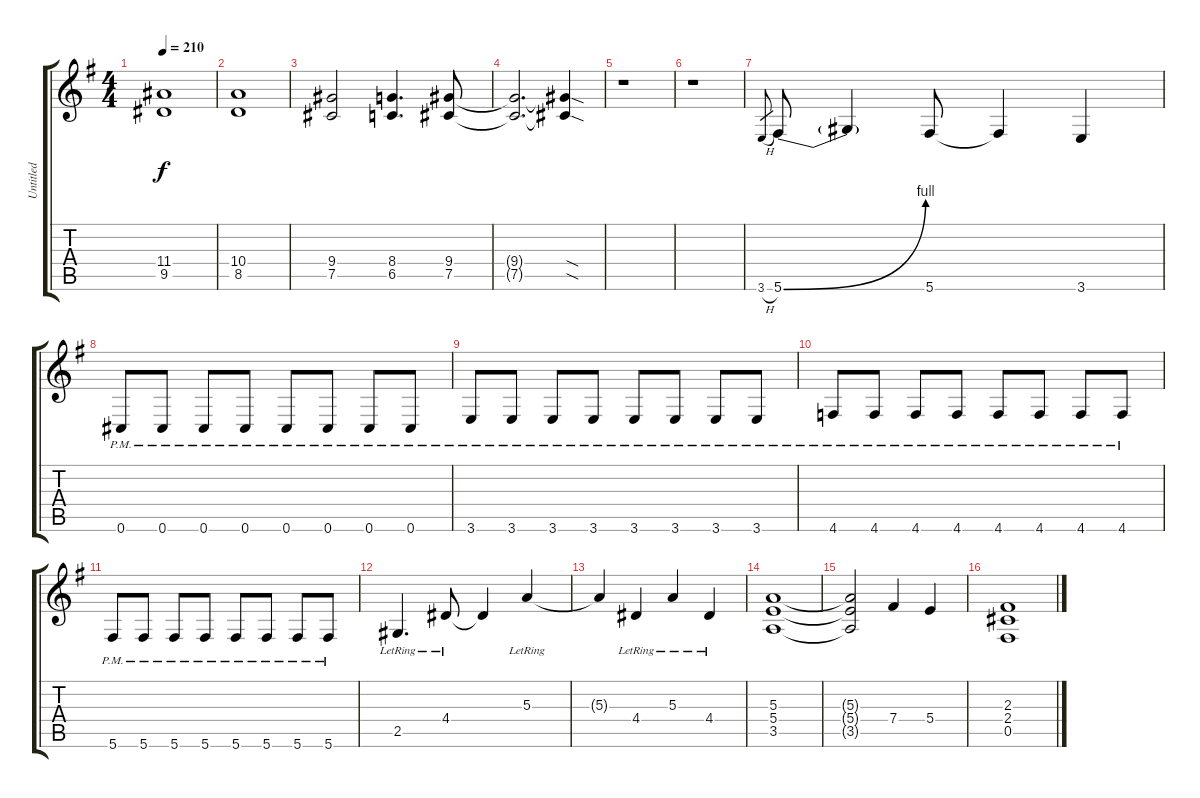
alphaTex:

\track ("Untitled" "Untitled") {instrument distortionguitar}
\staff {score tabs}
\tuning (Db4 Ab3 E3 B2 Gb2 Db2) {hide}
\ts (4 4)
\tempo 210
\clef g2
\ks g
(11.4 9.5).1{dy f} |
(10.4 8.5).1 |
(9.4 7.5).2 (8.4 6.5).4{d} (9.4 7.5).8 |
(9.4{t} 7.5{t}).2{d} (9.4{sod t} 7.5{sod t}).4 |
r.1 |
r.1 |
3.6{h}.8{gr} 5.6{be (bend 0 0 60 4)}.8 5.6{t}.4 5.6.8 5.6{t}.4 3.6.4 |
0.6{pm}.8 0.6{pm}.8 0.6{pm}.8 0.6{pm}.8 0.6{pm}.8 0.6{pm}.8 0.6{pm}.8 0.6{pm}.8 |
3.6{pm}.8 3.6{pm}.8 3.6{pm}.8 3.6{pm}.8 3.6{pm}.8 3.6{pm}.8 3.6{pm}.8 3.6{pm}.8 |
4.6{pm}.8 4.6{pm}.8 4.6{pm}.8 4.6{pm}.8 4.6{pm}.8 4.6{pm}.8 4.6{pm}.8 4.6{pm}.8 |
5.6{pm}.8 5.6{pm}.8 5.6{pm}.8 5.6{pm}.8 5.6{pm}.8 5.6{pm}.8 5.6{pm}.8 5.6{pm}.8 |
2.5{lr}.4{d} 4.4{lr}.8 4.4{t}.4 5.3{lr}.4 |
5.3{t}.4 4.4{lr}.4 5.3{lr}.4 4.4{lr}.4 |
(5.3 5.4 3.5).1 |
(5.3{t} 5.4{t} 3.5{t}).2 7.4.4 5.4.4 |
(2.3 2.4 0.5).1
